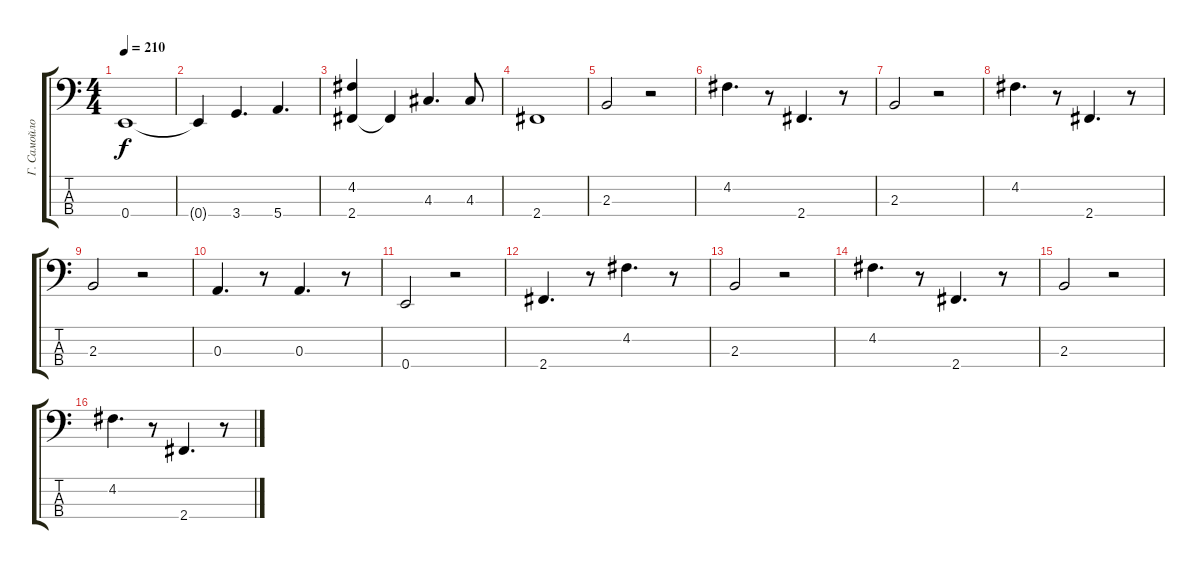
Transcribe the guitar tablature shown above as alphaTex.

\track ("Г. Самойлов" "Г. Самойло") {instrument electricbassfinger}
\staff {score tabs}
\tuning (G2 D2 A1 E1) {hide}
\ts (4 4)
\tempo 210
\clef f4
\ks c
0.4.1{dy f} |
0.4{t}.4 3.4.4{d} 5.4.4{d} |
(4.2 2.4).4 2.4{t}.4 4.3.4{d} 4.3.8 |
2.4.1 |
2.3.2 r.2 |
4.2.4{d} r.8 2.4.4{d} r.8 |
2.3.2 r.2 |
4.2.4{d} r.8 2.4.4{d} r.8 |
2.3.2 r.2 |
0.3.4{d} r.8 0.3.4{d} r.8 |
0.4.2 r.2 |
2.4.4{d} r.8 4.2.4{d} r.8 |
2.3.2 r.2 |
4.2.4{d} r.8 2.4.4{d} r.8 |
2.3.2 r.2 |
4.2.4{d} r.8 2.4.4{d} r.8
